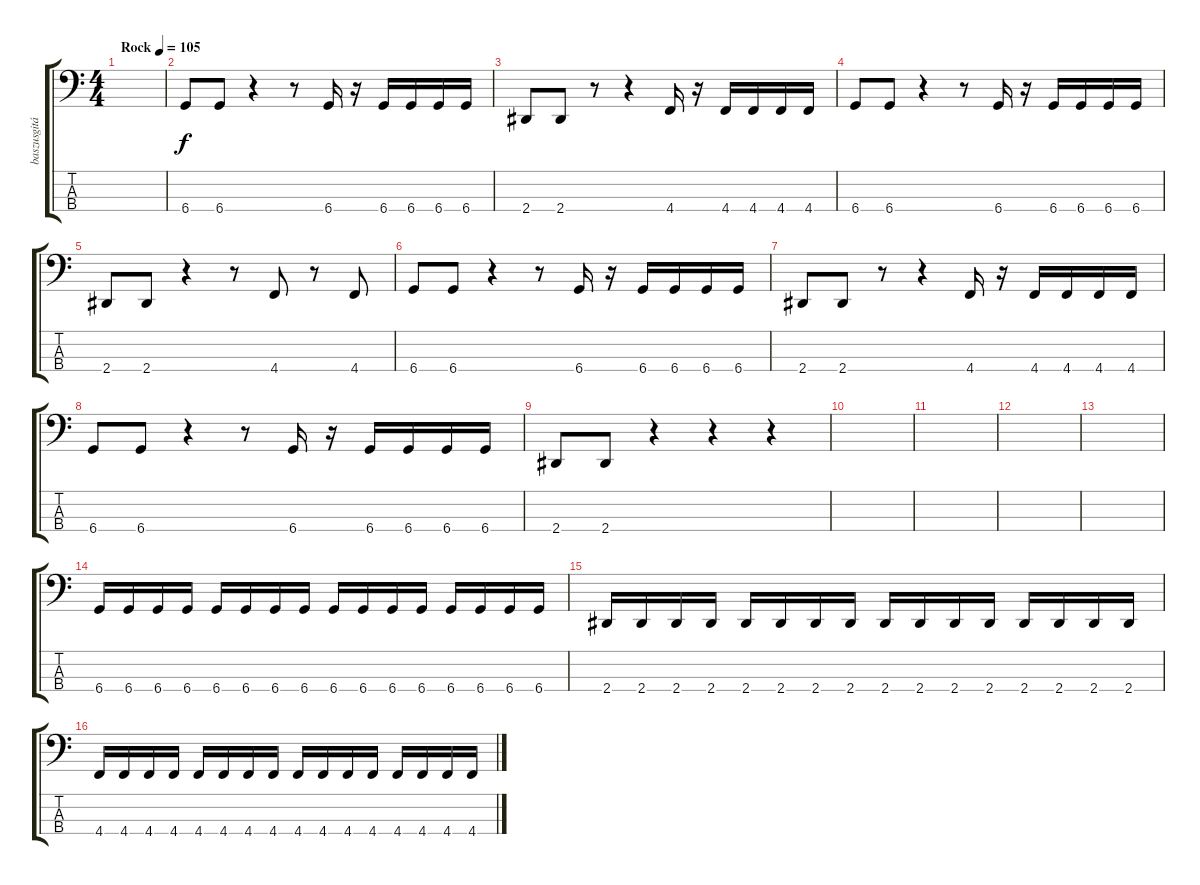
\track ("baszusgitár" "baszusgitá") {instrument electricbasspick}
\staff {score tabs}
\tuning (Gb2 Db2 Ab1 Db1) {hide}
\ts (4 4)
\tempo (105 "Rock")
\clef f4
\ks c
|
6.4.8 6.4.8 r.4 r.8 6.4.16 r.16 6.4.16 6.4.16 6.4.16 6.4.16 |
2.4.8 2.4.8 r.8 r.4 4.4.16 r.16 4.4.16 4.4.16 4.4.16 4.4.16 |
6.4.8 6.4.8 r.4 r.8 6.4.16 r.16 6.4.16 6.4.16 6.4.16 6.4.16 |
2.4.8 2.4.8 r.4 r.8 4.4.8 r.8 4.4.8 |
6.4.8 6.4.8 r.4 r.8 6.4.16 r.16 6.4.16 6.4.16 6.4.16 6.4.16 |
2.4.8 2.4.8 r.8 r.4 4.4.16 r.16 4.4.16 4.4.16 4.4.16 4.4.16 |
6.4.8 6.4.8 r.4 r.8 6.4.16 r.16 6.4.16 6.4.16 6.4.16 6.4.16 |
2.4.8 2.4.8 r.4 r.4 r.4 |
|
|
|
|
6.4.16 6.4.16 6.4.16 6.4.16 6.4.16 6.4.16 6.4.16 6.4.16 6.4.16 6.4.16 6.4.16 6.4.16 6.4.16 6.4.16 6.4.16 6.4.16 |
2.4.16 2.4.16 2.4.16 2.4.16 2.4.16 2.4.16 2.4.16 2.4.16 2.4.16 2.4.16 2.4.16 2.4.16 2.4.16 2.4.16 2.4.16 2.4.16 |
4.4.16 4.4.16 4.4.16 4.4.16 4.4.16 4.4.16 4.4.16 4.4.16 4.4.16 4.4.16 4.4.16 4.4.16 4.4.16 4.4.16 4.4.16 4.4.16
